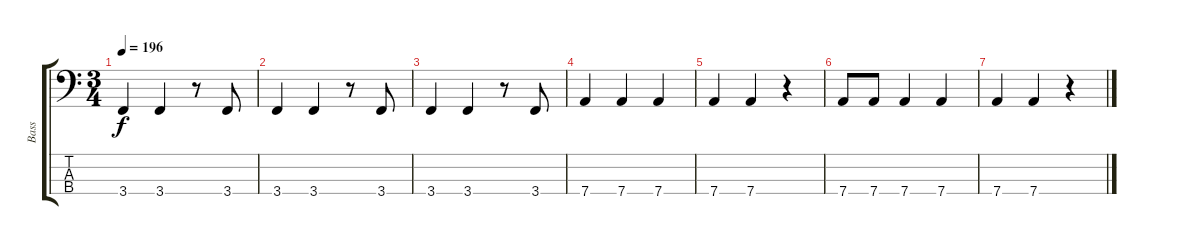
\track ("Bass" "Bass") {instrument electricbasspick}
\staff {score tabs}
\tuning (G2 D2 A1 D1) {hide}
\ts (3 4)
\tempo 196
\clef f4
\ks c
3.4.4{dy f} 3.4.4 r.8 3.4.8 |
3.4.4 3.4.4 r.8 3.4.8 |
3.4.4 3.4.4 r.8 3.4.8 |
7.4.4 7.4.4 7.4.4 |
7.4.4 7.4.4 r.4 |
7.4.8 7.4.8 7.4.4 7.4.4 |
7.4.4 7.4.4 r.4
